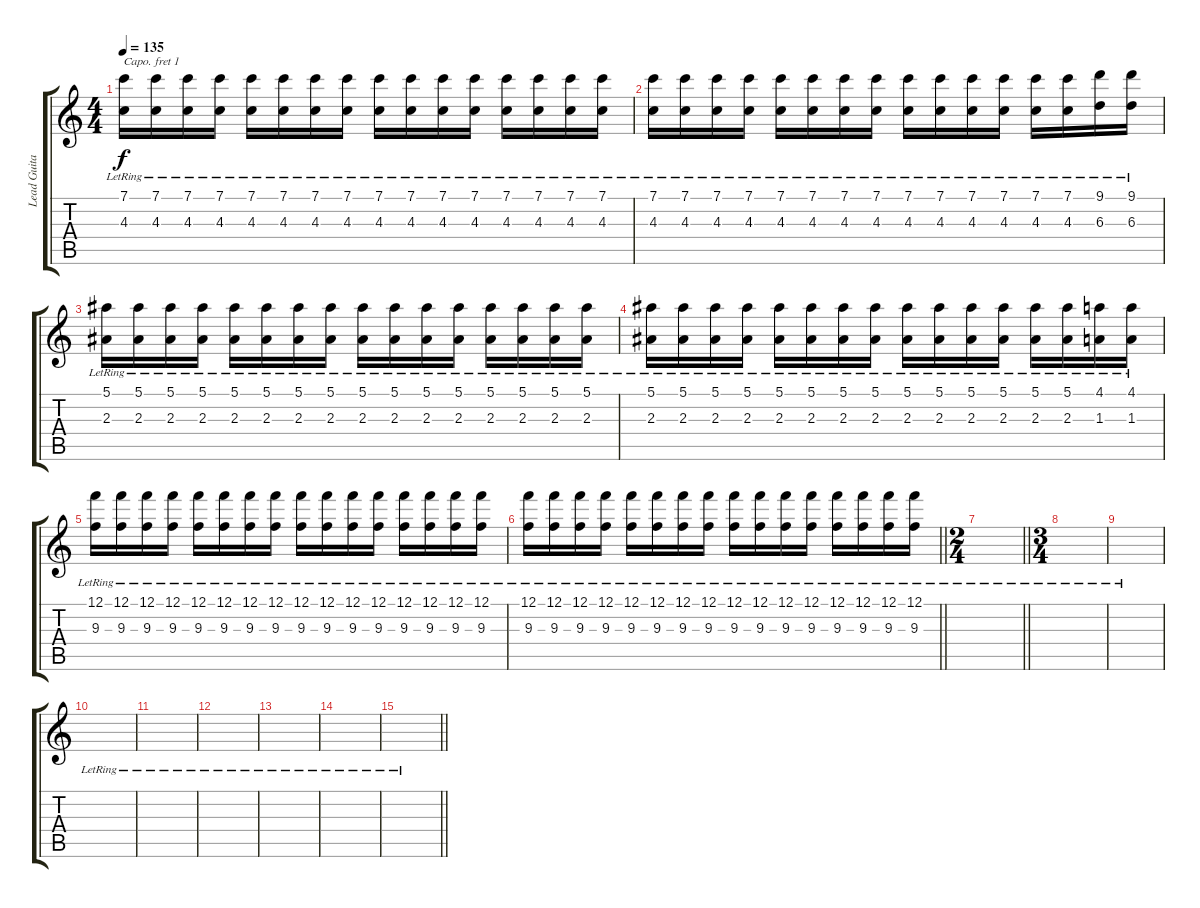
\track ("Lead Guitar 2" "Lead Guita") {instrument electricguitarclean}
\staff {score tabs}
\capo 1
\tuning (E4 B3 G3 D3 A2 E2) {hide}
\ts (4 4)
\tempo 135
\clef g2
\ks c
(7.1{lr} 4.3{lr}).16{dy f} (7.1{lr} 4.3{lr}).16 (7.1{lr} 4.3{lr}).16 (7.1{lr} 4.3{lr}).16 (7.1{lr} 4.3{lr}).16 (7.1{lr} 4.3{lr}).16 (7.1{lr} 4.3{lr}).16 (7.1{lr} 4.3{lr}).16 (7.1{lr} 4.3{lr}).16 (7.1{lr} 4.3{lr}).16 (7.1{lr} 4.3{lr}).16 (7.1{lr} 4.3{lr}).16 (7.1{lr} 4.3{lr}).16 (7.1{lr} 4.3{lr}).16 (7.1{lr} 4.3{lr}).16 (7.1{lr} 4.3{lr}).16 |
(7.1{lr} 4.3{lr}).16 (7.1{lr} 4.3{lr}).16 (7.1{lr} 4.3{lr}).16 (7.1{lr} 4.3{lr}).16 (7.1{lr} 4.3{lr}).16 (7.1{lr} 4.3{lr}).16 (7.1{lr} 4.3{lr}).16 (7.1{lr} 4.3{lr}).16 (7.1{lr} 4.3{lr}).16 (7.1{lr} 4.3{lr}).16 (7.1{lr} 4.3{lr}).16 (7.1{lr} 4.3{lr}).16 (7.1{lr} 4.3{lr}).16 (7.1{lr} 4.3{lr}).16 (9.1{lr} 6.3{lr}).16 (9.1{lr} 6.3{lr}).16 |
(5.1{lr} 2.3{lr}).16 (5.1{lr} 2.3{lr}).16 (5.1{lr} 2.3{lr}).16 (5.1{lr} 2.3{lr}).16 (5.1{lr} 2.3{lr}).16 (5.1{lr} 2.3{lr}).16 (5.1{lr} 2.3{lr}).16 (5.1{lr} 2.3{lr}).16 (5.1{lr} 2.3{lr}).16 (5.1{lr} 2.3{lr}).16 (5.1{lr} 2.3{lr}).16 (5.1{lr} 2.3{lr}).16 (5.1{lr} 2.3{lr}).16 (5.1{lr} 2.3{lr}).16 (5.1{lr} 2.3{lr}).16 (5.1{lr} 2.3{lr}).16 |
(5.1{lr} 2.3{lr}).16 (5.1{lr} 2.3{lr}).16 (5.1{lr} 2.3{lr}).16 (5.1{lr} 2.3{lr}).16 (5.1{lr} 2.3{lr}).16 (5.1{lr} 2.3{lr}).16 (5.1{lr} 2.3{lr}).16 (5.1{lr} 2.3{lr}).16 (5.1{lr} 2.3{lr}).16 (5.1{lr} 2.3{lr}).16 (5.1{lr} 2.3{lr}).16 (5.1{lr} 2.3{lr}).16 (5.1{lr} 2.3{lr}).16 (5.1{lr} 2.3{lr}).16 (4.1{lr} 1.3{lr}).16 (4.1{lr} 1.3{lr}).16 |
(12.1{lr} 9.3{lr}).16 (12.1{lr} 9.3{lr}).16 (12.1{lr} 9.3{lr}).16 (12.1{lr} 9.3{lr}).16 (12.1{lr} 9.3{lr}).16 (12.1{lr} 9.3{lr}).16 (12.1{lr} 9.3{lr}).16 (12.1{lr} 9.3{lr}).16 (12.1{lr} 9.3{lr}).16 (12.1{lr} 9.3{lr}).16 (12.1{lr} 9.3{lr}).16 (12.1{lr} 9.3{lr}).16 (12.1{lr} 9.3{lr}).16 (12.1{lr} 9.3{lr}).16 (12.1{lr} 9.3{lr}).16 (12.1{lr} 9.3{lr}).16 |
\barLineRight lightlight
(12.1{lr} 9.3{lr}).16 (12.1{lr} 9.3{lr}).16 (12.1{lr} 9.3{lr}).16 (12.1{lr} 9.3{lr}).16 (12.1{lr} 9.3{lr}).16 (12.1{lr} 9.3{lr}).16 (12.1{lr} 9.3{lr}).16 (12.1{lr} 9.3{lr}).16 (12.1{lr} 9.3{lr}).16 (12.1{lr} 9.3{lr}).16 (12.1{lr} 9.3{lr}).16 (12.1{lr} 9.3{lr}).16 (12.1{lr} 9.3{lr}).16 (12.1{lr} 9.3{lr}).16 (12.1{lr} 9.3{lr}).16 (12.1{lr} 9.3{lr}).16 |
\ts (2 4)
\barLineRight lightlight
|
\ts (3 4)
|
|
|
|
|
|
|
\barLineRight lightlight
